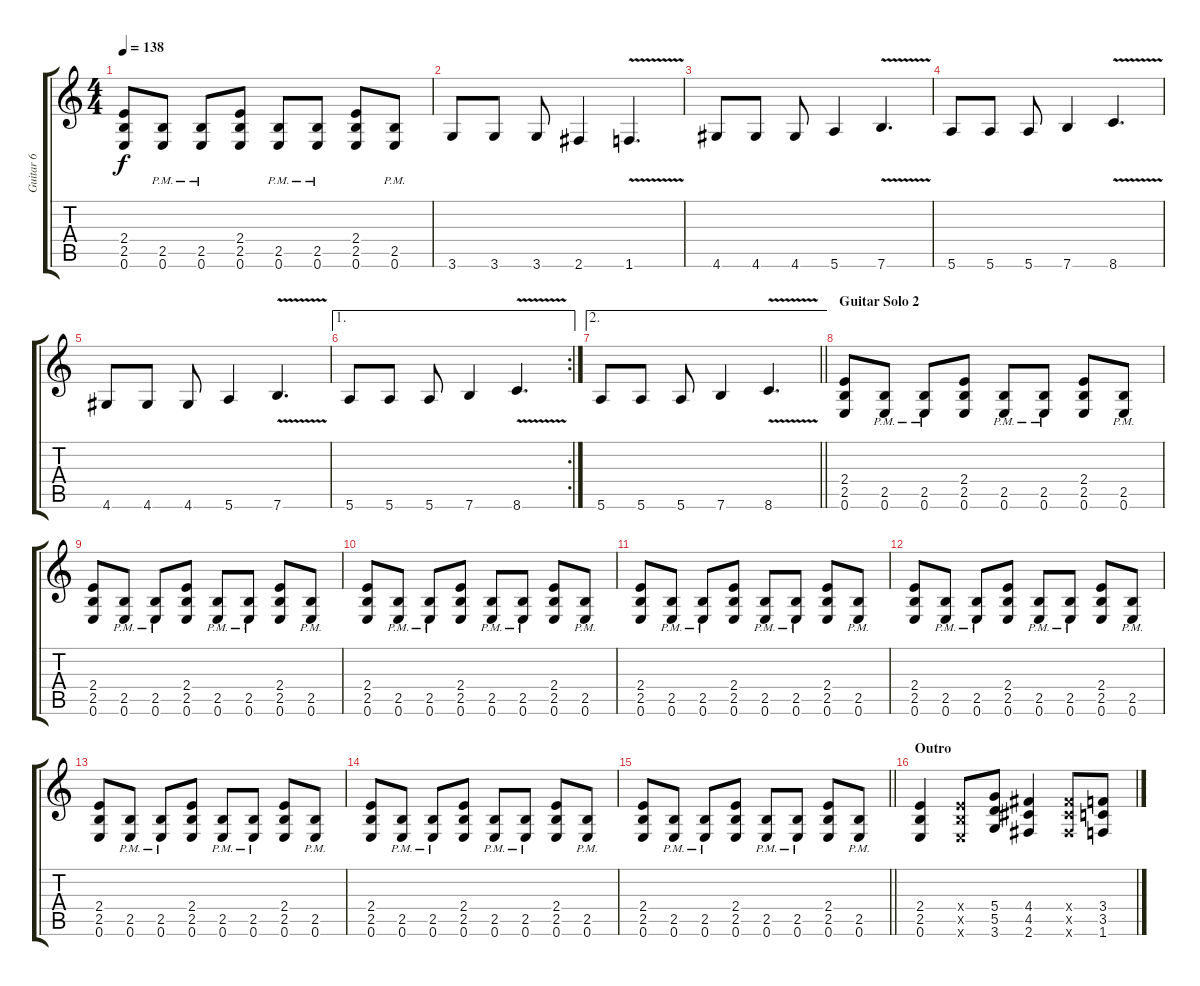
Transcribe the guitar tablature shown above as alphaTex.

\track ("Guitar 6" "Guitar 6") {instrument distortionguitar}
\staff {score tabs}
\tuning (E4 B3 G3 D3 A2 E2) {hide}
\ts (4 4)
\tempo 138
\clef g2
\ks c
(2.4 2.5 0.6).8{dy f} (2.5{pm} 0.6{pm}).8 (2.5{pm} 0.6{pm}).8 (2.4 2.5 0.6).8 (2.5{pm} 0.6{pm}).8 (2.5{pm} 0.6{pm}).8 (2.4 2.5 0.6).8 (2.5{pm} 0.6{pm}).8 |
3.6.8 3.6.8 3.6.8 2.6.4 1.6{v}.4{d} |
4.6.8 4.6.8 4.6.8 5.6.4 7.6{v}.4{d} |
5.6.8 5.6.8 5.6.8 7.6.4 8.6{v}.4{d} |
4.6.8 4.6.8 4.6.8 5.6.4 7.6{v}.4{d} |
\ae 1
\rc 2
5.6.8 5.6.8 5.6.8 7.6.4 8.6{v}.4{d} |
\ae 2
\barLineRight lightlight
5.6.8 5.6.8 5.6.8 7.6.4 8.6{v}.4{d} |
\section ("" "Guitar Solo 2")
(2.4 2.5 0.6).8 (2.5{pm} 0.6{pm}).8 (2.5{pm} 0.6{pm}).8 (2.4 2.5 0.6).8 (2.5{pm} 0.6{pm}).8 (2.5{pm} 0.6{pm}).8 (2.4 2.5 0.6).8 (2.5{pm} 0.6{pm}).8 |
(2.4 2.5 0.6).8 (2.5{pm} 0.6{pm}).8 (2.5{pm} 0.6{pm}).8 (2.4 2.5 0.6).8 (2.5{pm} 0.6{pm}).8 (2.5{pm} 0.6{pm}).8 (2.4 2.5 0.6).8 (2.5{pm} 0.6{pm}).8 |
(2.4 2.5 0.6).8 (2.5{pm} 0.6{pm}).8 (2.5{pm} 0.6{pm}).8 (2.4 2.5 0.6).8 (2.5{pm} 0.6{pm}).8 (2.5{pm} 0.6{pm}).8 (2.4 2.5 0.6).8 (2.5{pm} 0.6{pm}).8 |
(2.4 2.5 0.6).8 (2.5{pm} 0.6{pm}).8 (2.5{pm} 0.6{pm}).8 (2.4 2.5 0.6).8 (2.5{pm} 0.6{pm}).8 (2.5{pm} 0.6{pm}).8 (2.4 2.5 0.6).8 (2.5{pm} 0.6{pm}).8 |
(2.4 2.5 0.6).8 (2.5{pm} 0.6{pm}).8 (2.5{pm} 0.6{pm}).8 (2.4 2.5 0.6).8 (2.5{pm} 0.6{pm}).8 (2.5{pm} 0.6{pm}).8 (2.4 2.5 0.6).8 (2.5{pm} 0.6{pm}).8 |
(2.4 2.5 0.6).8 (2.5{pm} 0.6{pm}).8 (2.5{pm} 0.6{pm}).8 (2.4 2.5 0.6).8 (2.5{pm} 0.6{pm}).8 (2.5{pm} 0.6{pm}).8 (2.4 2.5 0.6).8 (2.5{pm} 0.6{pm}).8 |
(2.4 2.5 0.6).8 (2.5{pm} 0.6{pm}).8 (2.5{pm} 0.6{pm}).8 (2.4 2.5 0.6).8 (2.5{pm} 0.6{pm}).8 (2.5{pm} 0.6{pm}).8 (2.4 2.5 0.6).8 (2.5{pm} 0.6{pm}).8 |
\barLineRight lightlight
(2.4 2.5 0.6).8 (2.5{pm} 0.6{pm}).8 (2.5{pm} 0.6{pm}).8 (2.4 2.5 0.6).8 (2.5{pm} 0.6{pm}).8 (2.5{pm} 0.6{pm}).8 (2.4 2.5 0.6).8 (2.5{pm} 0.6{pm}).8 |
\section ("" "Outro")
(2.4 2.5 0.6).4 (2.4{x} 2.5{x} 0.6{x}).8 (5.4 5.5 3.6).8 (4.4 4.5 2.6).4 (4.4{x} 4.5{x} 2.6{x}).8 (3.4 3.5 1.6).8
